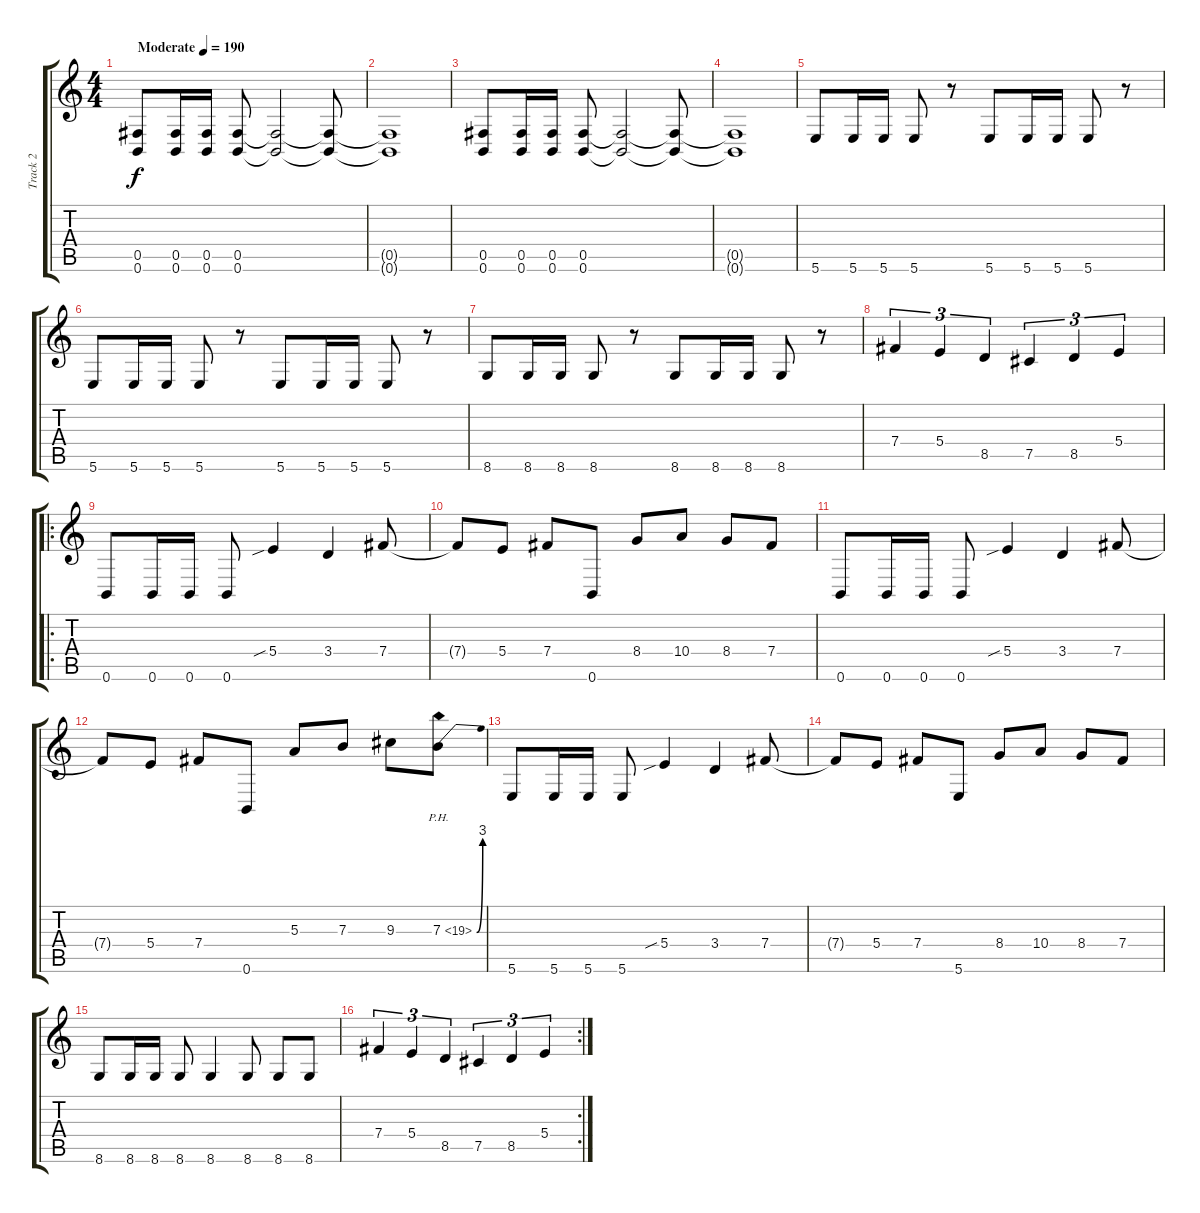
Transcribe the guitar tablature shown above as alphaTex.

\track ("Track 2" "Track 2") {instrument distortionguitar}
\staff {score tabs}
\tuning (Db4 Ab3 E3 B2 Gb2 B1) {hide}
\ts (4 4)
\tempo (190 "Moderate")
\clef g2
\ks c
(0.5 0.6).8{dy f instrument distortionguitar} (0.5 0.6).16 (0.5 0.6).16 (0.5 0.6).8 (0.5{t} 0.6{t}).2 (0.5{t} 0.6{t}).8 |
(0.5{t} 0.6{t}).1 |
(0.5 0.6).8 (0.5 0.6).16 (0.5 0.6).16 (0.5 0.6).8 (0.5{t} 0.6{t}).2 (0.5{t} 0.6{t}).8 |
(0.5{t} 0.6{t}).1 |
5.6.8 5.6.16 5.6.16 5.6.8 r.8 5.6.8 5.6.16 5.6.16 5.6.8 r.8 |
5.6.8 5.6.16 5.6.16 5.6.8 r.8 5.6.8 5.6.16 5.6.16 5.6.8 r.8 |
8.6.8 8.6.16 8.6.16 8.6.8 r.8 8.6.8 8.6.16 8.6.16 8.6.8 r.8 |
7.4.4{tu (3 2)} 5.4.4{tu (3 2)} 8.5.4{tu (3 2)} 7.5.4{tu (3 2)} 8.5.4{tu (3 2)} 5.4.4{tu (3 2)} |
\ro
0.6.8 0.6.16 0.6.16 0.6.8 5.4{sib}.4 3.4.4 7.4.8 |
7.4{t}.8 5.4.8 7.4.8 0.6.8 8.4.8 10.4.8 8.4.8 7.4.8 |
0.6.8 0.6.16 0.6.16 0.6.8 5.4{sib}.4 3.4.4 7.4.8 |
7.4{t}.8 5.4.8 7.4.8 0.6.8 5.3.8 7.3.8 9.3.8 7.3{be (bend 0 0 60 12) ph 12}.8 |
5.6.8 5.6.16 5.6.16 5.6.8 5.4{sib}.4 3.4.4 7.4.8 |
7.4{t}.8 5.4.8 7.4.8 5.6.8 8.4.8 10.4.8 8.4.8 7.4.8 |
8.6.8 8.6.16 8.6.16 8.6.8 8.6.4 8.6.8 8.6.8 8.6.8 |
\rc 2
7.4.4{tu (3 2)} 5.4.4{tu (3 2)} 8.5.4{tu (3 2)} 7.5.4{tu (3 2)} 8.5.4{tu (3 2)} 5.4.4{tu (3 2)}
